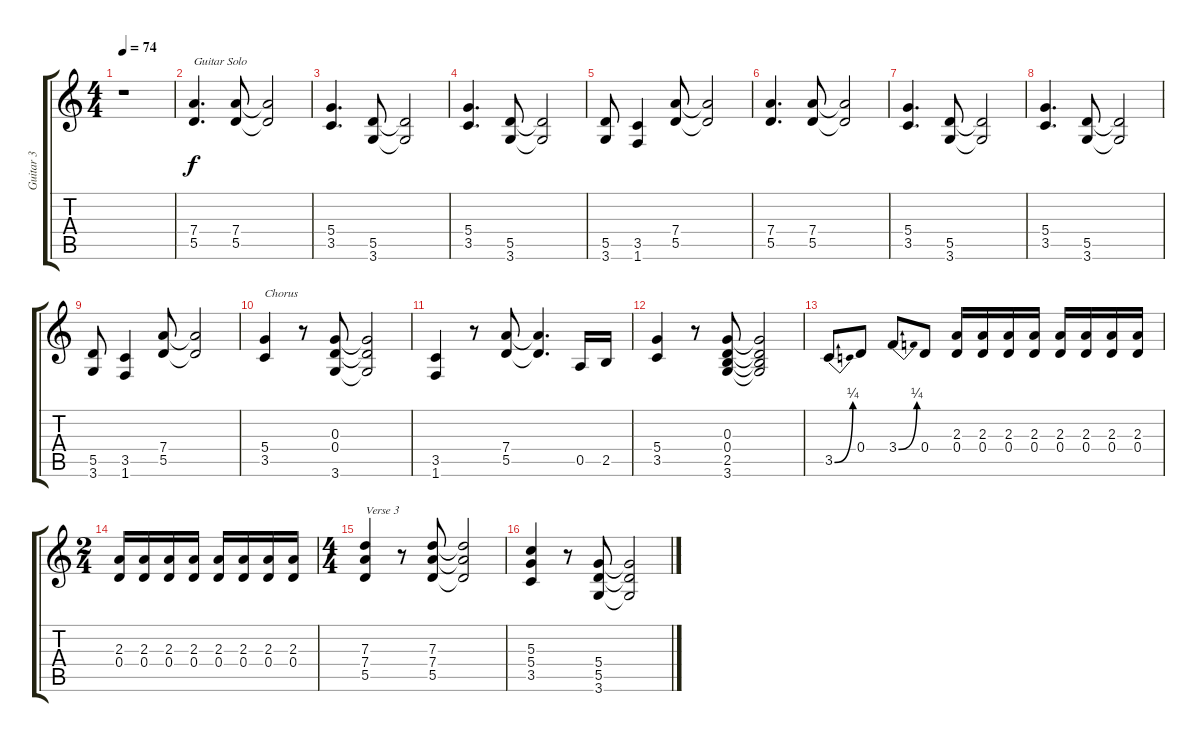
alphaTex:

\track ("Guitar 3" "Guitar 3") {instrument distortionguitar}
\staff {score tabs}
\tuning (E4 B3 G3 D3 A2 E2) {hide}
\ts (4 4)
\tempo 74
\clef g2
\ks c
r.1{dy f} |
(7.4 5.5).4{d txt "Guitar Solo"} (7.4 5.5).8 (7.4{t} 5.5{t}).2 |
(5.4 3.5).4{d} (5.5 3.6).8 (5.5{t} 3.6{t}).2 |
(5.4 3.5).4{d} (5.5 3.6).8 (5.5{t} 3.6{t}).2 |
(5.5 3.6).8 (3.5 1.6).4 (7.4 5.5).8 (7.4{t} 5.5{t}).2 |
(7.4 5.5).4{d} (7.4 5.5).8 (7.4{t} 5.5{t}).2 |
(5.4 3.5).4{d} (5.5 3.6).8 (5.5{t} 3.6{t}).2 |
(5.4 3.5).4{d} (5.5 3.6).8 (5.5{t} 3.6{t}).2 |
(5.5 3.6).8 (3.5 1.6).4 (7.4 5.5).8 (7.4{t} 5.5{t}).2 |
(5.4 3.5).4{txt "Chorus"} r.8 (0.3 0.4 3.6).8 (0.3{t} 0.4{t} 3.6{t}).2 |
(3.5 1.6).4 r.8 (7.4 5.5).8 (7.4{t} 5.5{t}).4{d} 0.5.16 2.5.16 |
(5.4 3.5).4 r.8 (0.3 0.4 2.5 3.6).8 (0.3{t} 0.4{t} 2.5{t} 3.6{t}).2 |
3.5{be (bend 0 0 60 1)}.8 0.4.8 3.4{be (bend 0 0 60 1)}.8 0.4.8 (2.3 0.4).16 (2.3 0.4).16 (2.3 0.4).16 (2.3 0.4).16 (2.3 0.4).16 (2.3 0.4).16 (2.3 0.4).16 (2.3 0.4).16 |
\ts (2 4)
(2.3 0.4).16 (2.3 0.4).16 (2.3 0.4).16 (2.3 0.4).16 (2.3 0.4).16 (2.3 0.4).16 (2.3 0.4).16 (2.3 0.4).16 |
\ts (4 4)
(7.3 7.4 5.5).4{txt "Verse 3"} r.8 (7.3 7.4 5.5).8 (7.3{t} 7.4{t} 5.5{t}).2 |
(5.3 5.4 3.5).4 r.8 (5.4 5.5 3.6).8 (5.4{t} 5.5{t} 3.6{t}).2
